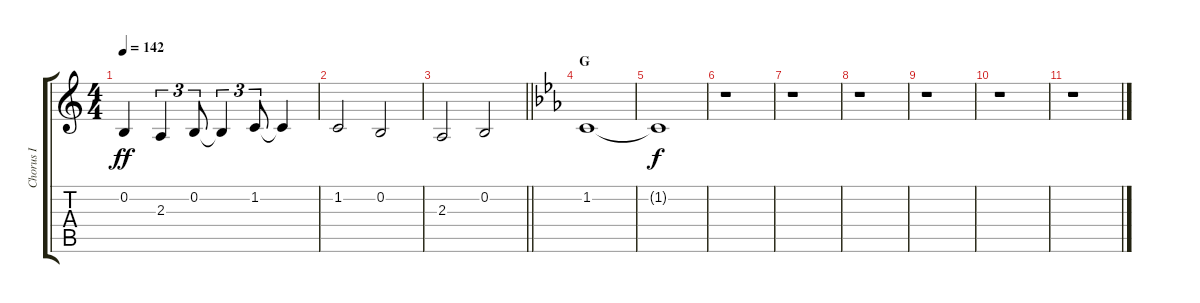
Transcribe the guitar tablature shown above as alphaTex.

\track ("Chorus I" "Chorus I") {instrument voiceoohs}
\staff {score tabs}
\tuning (E4 B3 G3 D3 A2 E2) {hide}
\ts (4 4)
\tempo 142
\clef g2
\ks c
0.2.4{dy ff} 2.3.4{tu (3 2)} 0.2.8{tu (3 2)} 0.2{t}.4{tu (3 2)} 1.2.8{tu (3 2)} 1.2{t}.4 |
1.2.2 0.2.2 |
\barLineRight lightlight
2.3.2 0.2.2 |
\section ("" "G")
\ks eb
1.2.1 |
1.2{t}.1{dy f} |
r.1 |
r.1 |
r.1 |
r.1 |
r.1 |
r.1
